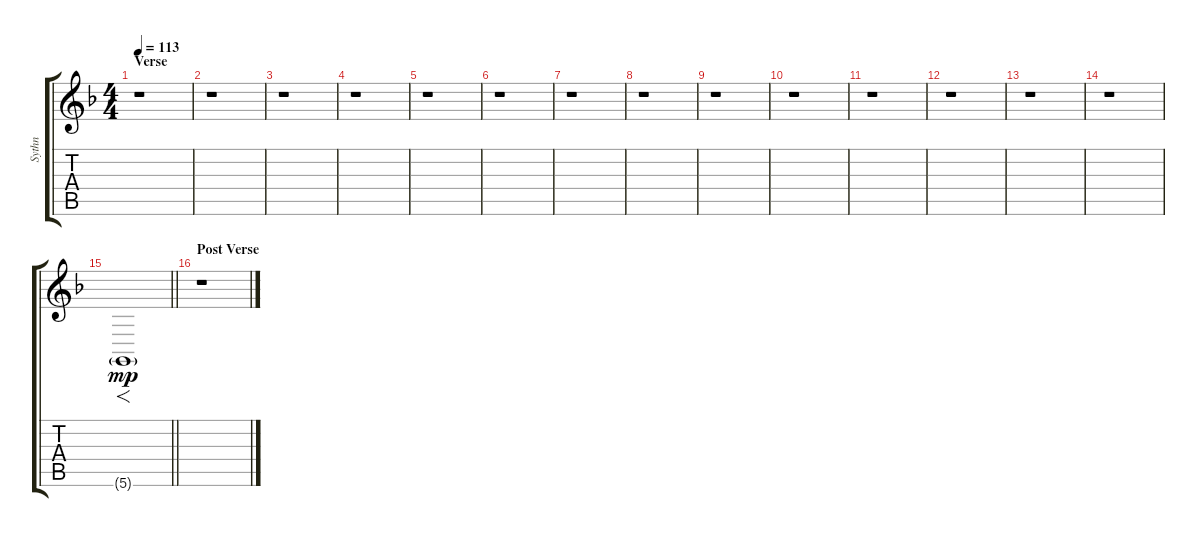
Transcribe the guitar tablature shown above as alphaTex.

\track ("Sythn" "Sythn") {instrument pad3polysynth}
\staff {score tabs}
\tuning (E4 B3 G3 D3 A2 D2) {hide}
\ts (4 4)
\section ("" "Verse")
\tempo 113
\clef g2
\ks f
r.1{dy p} |
r.1 |
r.1 |
r.1 |
r.1 |
r.1 |
r.1 |
r.1 |
r.1 |
r.1 |
r.1 |
r.1 |
r.1 |
r.1 |
\barLineRight lightlight
5.6{g}.1{f dy mp instrument pad2warm} |
\section ("" "Post Verse")
r.1
